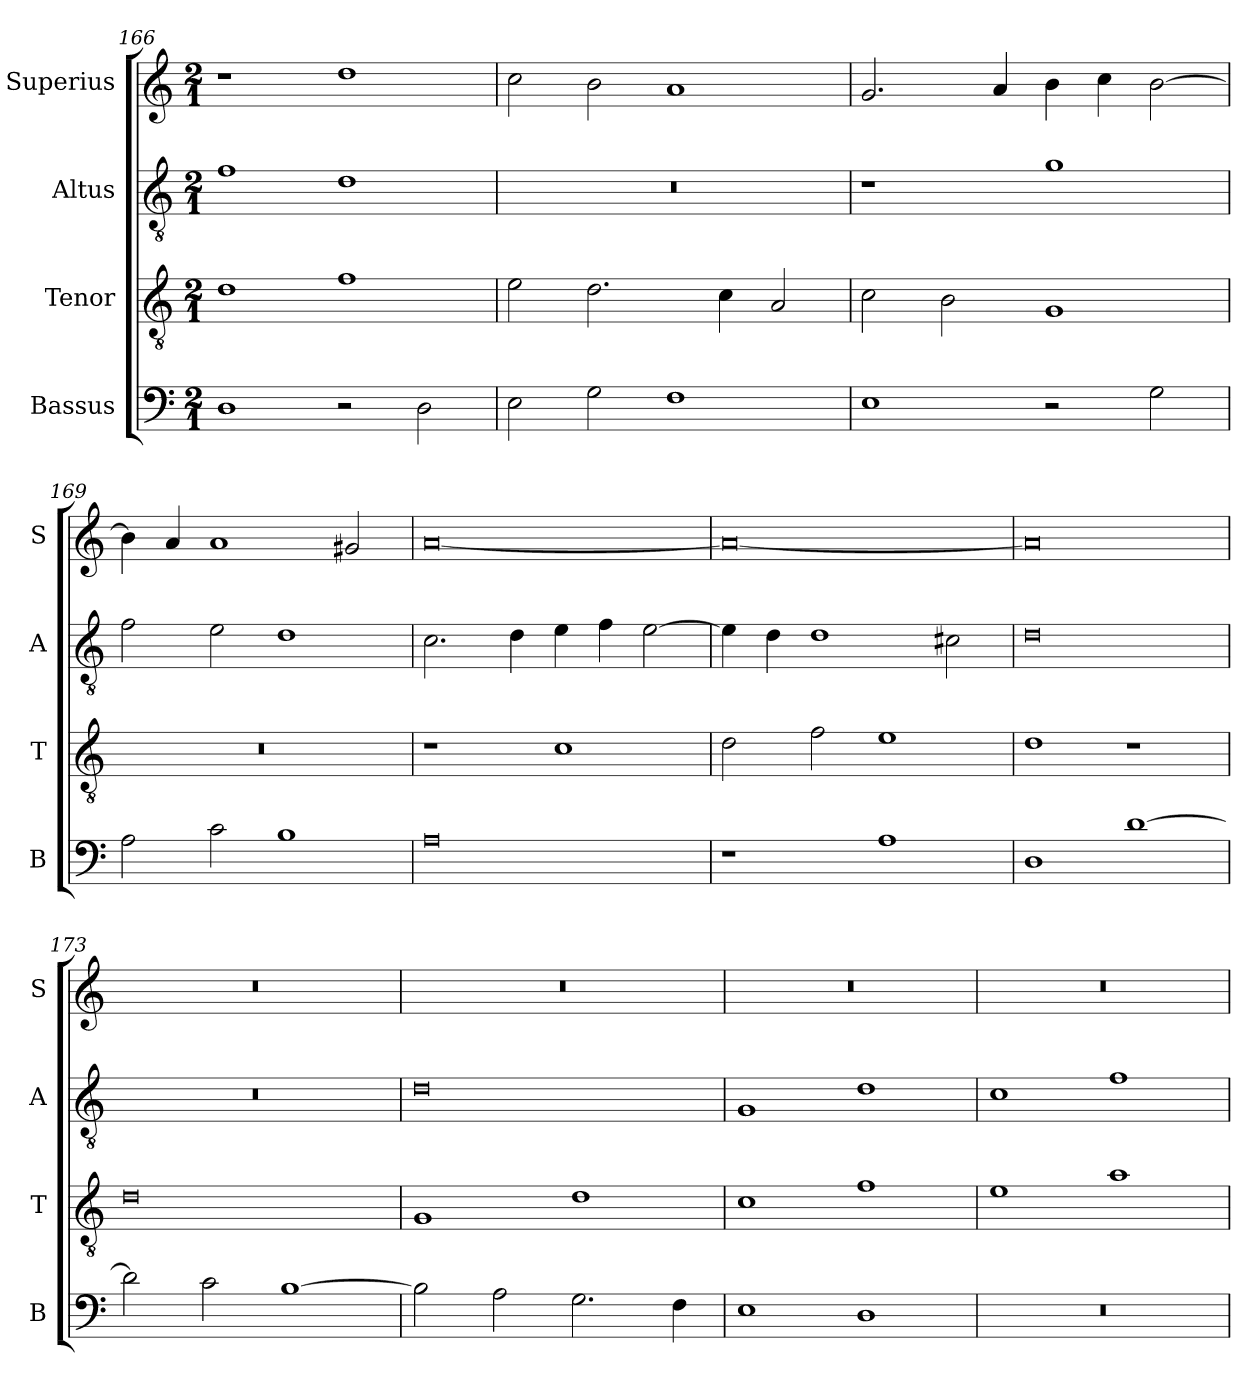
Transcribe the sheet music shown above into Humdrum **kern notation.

**kern	**kern	**kern	**kern
*part4	*part3	*part2	*part1
*staff4	*staff3	*staff2	*staff1
*I"Bassus	*I"Tenor	*I"Altus	*I"Superius
*I'B	*I'T	*I'A	*I'S
*clefF4	*clefGv2	*clefGv2	*clefG2
*k[]	*k[]	*k[]	*k[]
*M2/1	*M2/1	*M2/1	*M2/1
=166	=166	=166	=166
1D	1d	1f	1r
2r	1f	1d	1dd
2D\	.	.	.
=167	=167	=167	=167
2E\	2e\	0r	2cc\
2G\	2.d\	.	2b\
1F	.	.	1a
.	4c\	.	.
.	2A/	.	.
=168	=168	=168	=168
1E	2c\	1r	2.g/
.	2B\	.	.
.	.	.	4a/
2r	1G	1g	4b\
.	.	.	4cc\
2G\	.	.	[2b\
=169	=169	=169	=169
2A\	0r	2f\	4b\]
.	.	.	4a/
2c\	.	2e\	1a
1B	.	1d	.
.	.	.	2g#X/
=170	=170	=170	=170
0A	1r	2.c\	[0a
.	.	4d\	.
.	1c	4e\	.
.	.	4f\	.
.	.	[2e\	.
=171	=171	=171	=171
1r	2d\	4e\]	0a_
.	.	4d\	.
.	2f\	1d	.
1A	1e	.	.
.	.	2c#X\	.
=172	=172	=172	=172
1D	1d	0d	0a]
[1d	1r	.	.
=173	=173	=173	=173
2d\]	0d	0r	0r
2c\	.	.	.
[1B	.	.	.
=174	=174	=174	=174
2B\]	1G	0d	0r
2A\	.	.	.
2.G\	1d	.	.
4F\	.	.	.
=175	=175	=175	=175
1E	1c	1G	0r
1D	1f	1d	.
=176	=176	=176	=176
0r	1e	1c	0r
.	1a	1f	.
=	=	=	=
*-	*-	*-	*-
